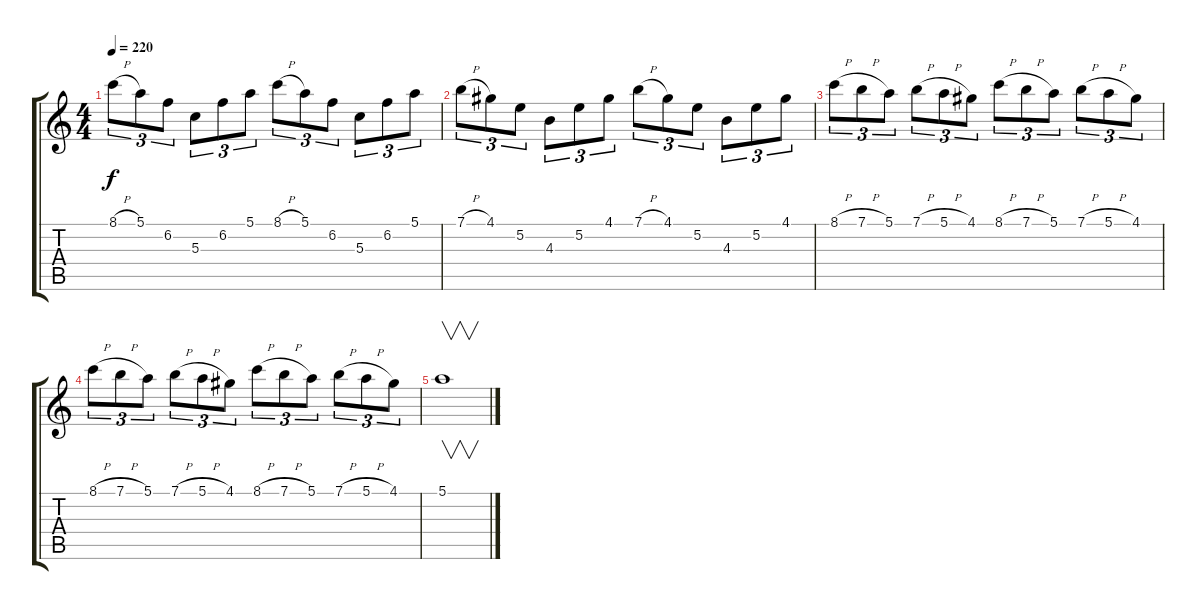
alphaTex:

\track "" {instrument distortionguitar}
\staff {score tabs}
\tuning (E4 B3 G3 D3 A2 E2) {hide}
\ts (4 4)
\tempo 220
\clef g2
\ks c
8.1{h}.8{tu (3 2) dy f instrument distortionguitar} 5.1.8{tu (3 2)} 6.2.8{tu (3 2)} 5.3.8{tu (3 2)} 6.2.8{tu (3 2)} 5.1.8{tu (3 2)} 8.1{h}.8{tu (3 2)} 5.1.8{tu (3 2)} 6.2.8{tu (3 2)} 5.3.8{tu (3 2)} 6.2.8{tu (3 2)} 5.1.8{tu (3 2)} |
7.1{h}.8{tu (3 2)} 4.1.8{tu (3 2)} 5.2.8{tu (3 2)} 4.3.8{tu (3 2)} 5.2.8{tu (3 2)} 4.1.8{tu (3 2)} 7.1{h}.8{tu (3 2)} 4.1.8{tu (3 2)} 5.2.8{tu (3 2)} 4.3.8{tu (3 2)} 5.2.8{tu (3 2)} 4.1.8{tu (3 2)} |
8.1{h}.8{tu (3 2)} 7.1{h}.8{tu (3 2)} 5.1.8{tu (3 2)} 7.1{h}.8{tu (3 2)} 5.1{h}.8{tu (3 2)} 4.1.8{tu (3 2)} 8.1{h}.8{tu (3 2)} 7.1{h}.8{tu (3 2)} 5.1.8{tu (3 2)} 7.1{h}.8{tu (3 2)} 5.1{h}.8{tu (3 2)} 4.1.8{tu (3 2)} |
8.1{h}.8{tu (3 2)} 7.1{h}.8{tu (3 2)} 5.1.8{tu (3 2)} 7.1{h}.8{tu (3 2)} 5.1{h}.8{tu (3 2)} 4.1.8{tu (3 2)} 8.1{h}.8{tu (3 2)} 7.1{h}.8{tu (3 2)} 5.1.8{tu (3 2)} 7.1{h}.8{tu (3 2)} 5.1{h}.8{tu (3 2)} 4.1.8{tu (3 2)} |
5.1.1{v}
